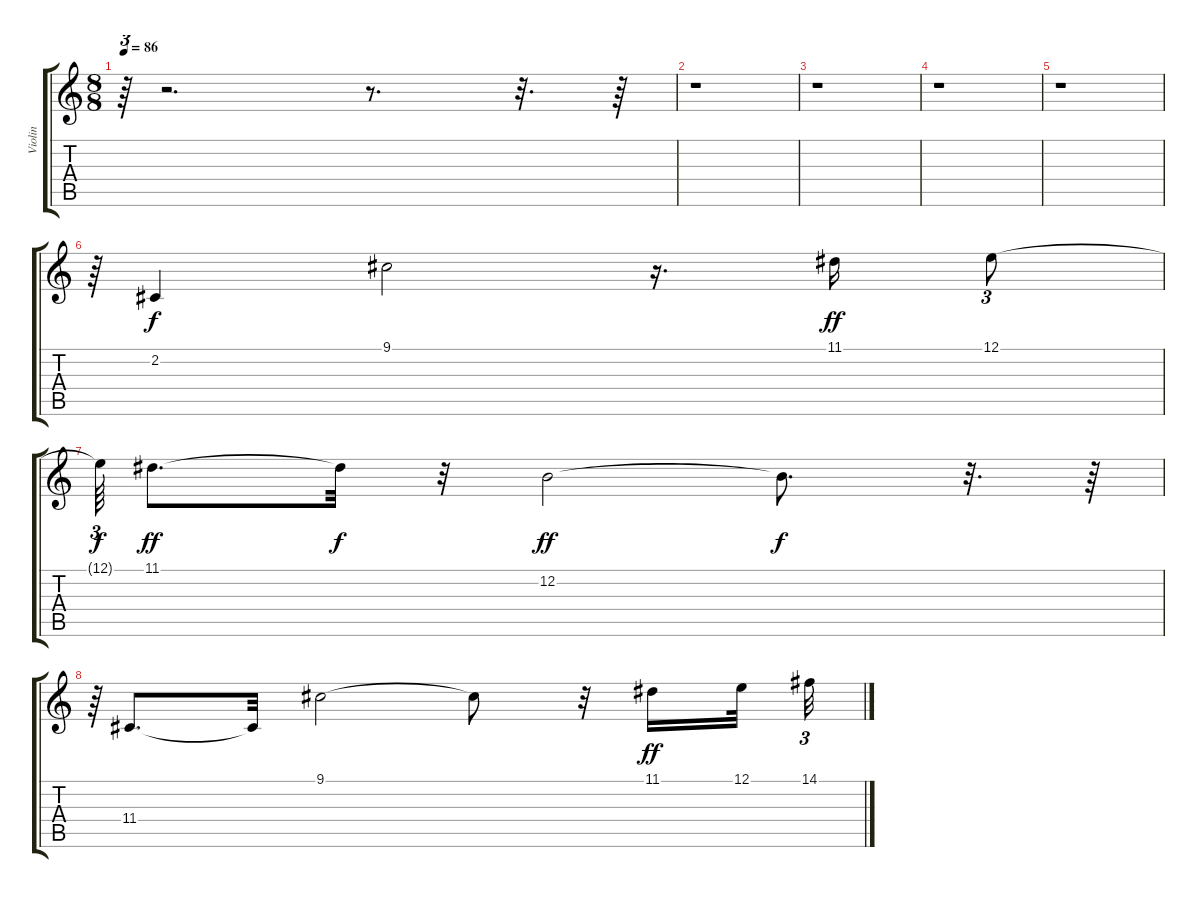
\track ("Violin" "Violin") {instrument violin}
\staff {score tabs}
\tuning (E4 B3 G3 D3 A2 E2) {hide}
\ts (8 8)
\tempo 86
\clef g2
\ks c
r.64{tu (3 2) dy f} r.2{d} r.8{d} r.32{d} r.64 |
r.1 |
r.1 |
r.1 |
r.1 |
r.64{tu (3 2)} 2.2.4 9.1.2 r.16{d} 11.1.16{dy ff} 12.1.8{tu (3 2)} |
12.1{t}.64{tu (3 2) dy f} 11.1.8{d dy ff} 11.1{t}.32{dy f} r.32 12.2.2{dy ff} 12.2{t}.8{d dy f} r.32{d} r.64 |
r.64{tu (3 2)} 11.4.8{d} 11.4{t}.32 9.1.2 9.1{t}.8 r.32 11.1.16{dy ff} 12.1.32 14.1.32{tu (3 2)}
